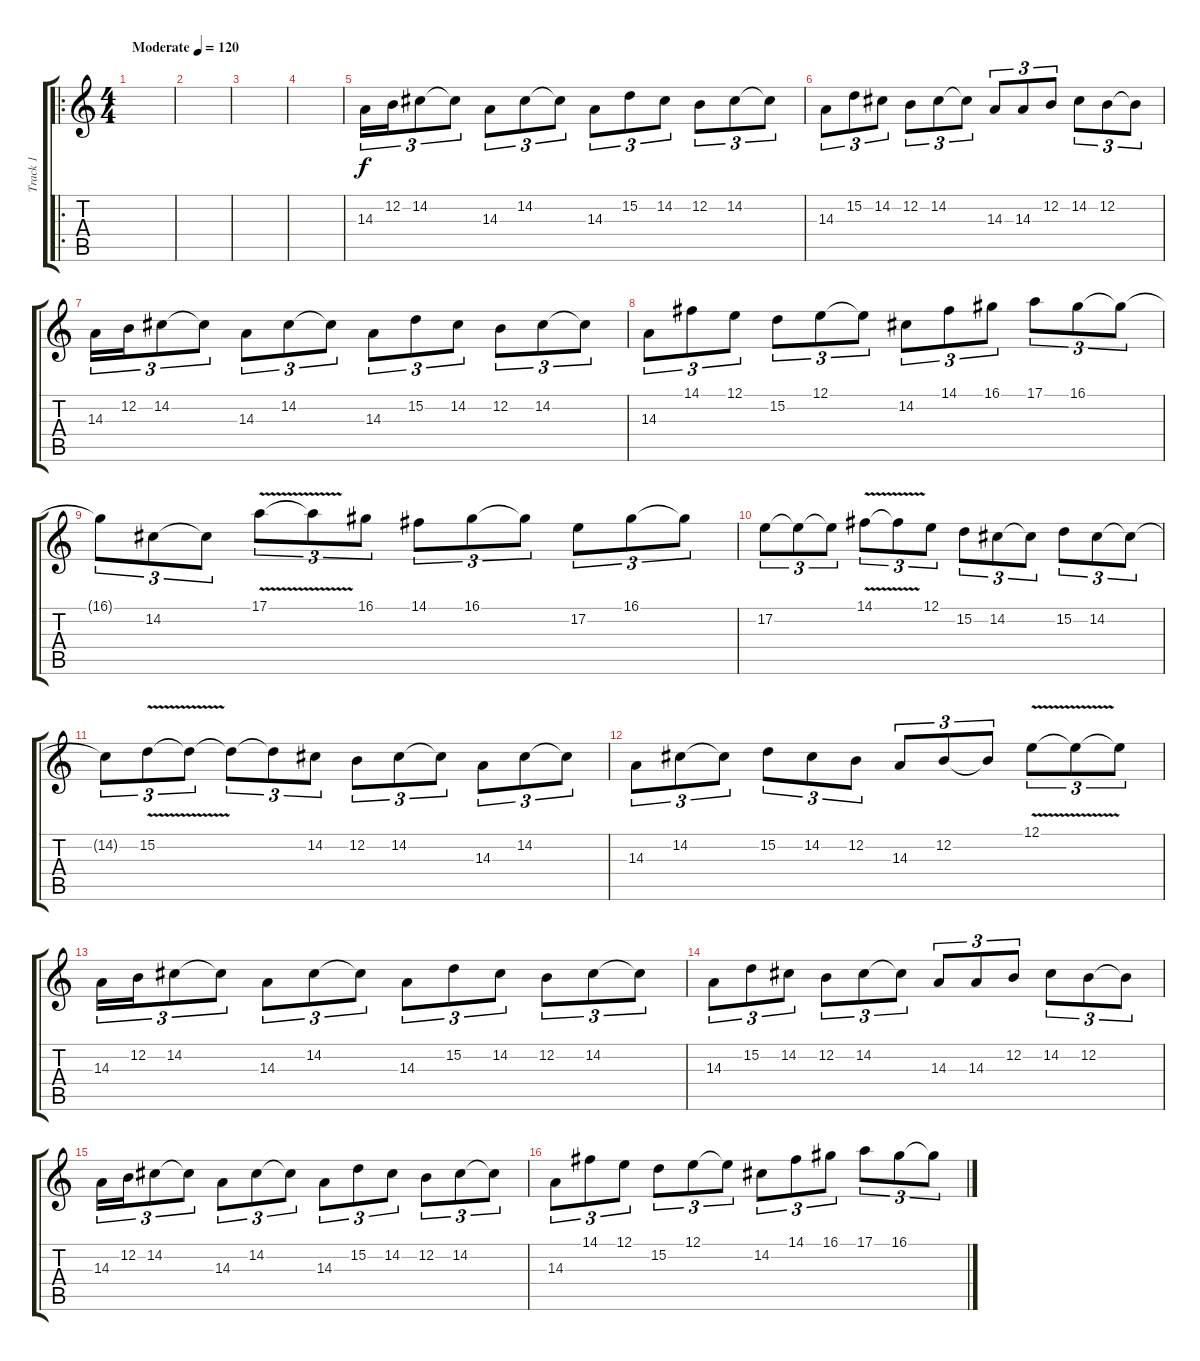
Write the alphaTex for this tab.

\track ("Track 1" "Track 1") {instrument lead5charang}
\staff {score tabs}
\tuning (E4 B3 G3 D3 A2 E2) {hide}
\ro
\ts (4 4)
\tempo (120 "Moderate")
\clef g2
\ks c
|
|
|
|
14.3.16{tu (3 2)} 12.2.16{tu (3 2)} 14.2.8{tu (3 2)} 14.2{t}.8{tu (3 2)} 14.3.8{tu (3 2)} 14.2.8{tu (3 2)} 14.2{t}.8{tu (3 2)} 14.3.8{tu (3 2)} 15.2.8{tu (3 2)} 14.2.8{tu (3 2)} 12.2.8{tu (3 2)} 14.2.8{tu (3 2)} 14.2{t}.8{tu (3 2)} |
14.3.8{tu (3 2)} 15.2.8{tu (3 2)} 14.2.8{tu (3 2)} 12.2.8{tu (3 2)} 14.2.8{tu (3 2)} 14.2{t}.8{tu (3 2)} 14.3.8{tu (3 2)} 14.3.8{tu (3 2)} 12.2.8{tu (3 2)} 14.2.8{tu (3 2)} 12.2.8{tu (3 2)} 12.2{t}.8{tu (3 2)} |
14.3.16{tu (3 2)} 12.2.16{tu (3 2)} 14.2.8{tu (3 2)} 14.2{t}.8{tu (3 2)} 14.3.8{tu (3 2)} 14.2.8{tu (3 2)} 14.2{t}.8{tu (3 2)} 14.3.8{tu (3 2)} 15.2.8{tu (3 2)} 14.2.8{tu (3 2)} 12.2.8{tu (3 2)} 14.2.8{tu (3 2)} 14.2{t}.8{tu (3 2)} |
14.3.8{tu (3 2)} 14.1.8{tu (3 2)} 12.1.8{tu (3 2)} 15.2.8{tu (3 2)} 12.1.8{tu (3 2)} 12.1{t}.8{tu (3 2)} 14.2.8{tu (3 2)} 14.1.8{tu (3 2)} 16.1.8{tu (3 2)} 17.1.8{tu (3 2)} 16.1.8{tu (3 2)} 16.1{t}.8{tu (3 2)} |
16.1{t}.8{tu (3 2)} 14.2.8{tu (3 2)} 14.2{t}.8{tu (3 2)} 17.1{v}.8{tu (3 2)} 17.1{t}.8{tu (3 2)} 16.1.8{tu (3 2)} 14.1.8{tu (3 2)} 16.1.8{tu (3 2)} 16.1{t}.8{tu (3 2)} 17.2.8{tu (3 2)} 16.1.8{tu (3 2)} 16.1{t}.8{tu (3 2)} |
17.2.8{tu (3 2)} 17.2{t}.8{tu (3 2)} 17.2{t}.8{tu (3 2)} 14.1{v}.8{tu (3 2)} 14.1{t}.8{tu (3 2)} 12.1.8{tu (3 2)} 15.2.8{tu (3 2)} 14.2.8{tu (3 2)} 14.2{t}.8{tu (3 2)} 15.2.8{tu (3 2)} 14.2.8{tu (3 2)} 14.2{t}.8{tu (3 2)} |
14.2{t}.8{tu (3 2)} 15.2{v}.8{tu (3 2)} 15.2{t}.8{tu (3 2)} 15.2{t}.8{tu (3 2)} 15.2{t}.8{tu (3 2)} 14.2.8{tu (3 2)} 12.2.8{tu (3 2)} 14.2.8{tu (3 2)} 14.2{t}.8{tu (3 2)} 14.3.8{tu (3 2)} 14.2.8{tu (3 2)} 14.2{t}.8{tu (3 2)} |
14.3.8{tu (3 2)} 14.2.8{tu (3 2)} 14.2{t}.8{tu (3 2)} 15.2.8{tu (3 2)} 14.2.8{tu (3 2)} 12.2.8{tu (3 2)} 14.3.8{tu (3 2)} 12.2.8{tu (3 2)} 12.2{t}.8{tu (3 2)} 12.1{v}.8{tu (3 2)} 12.1{t}.8{tu (3 2)} 12.1{t}.8{tu (3 2)} |
14.3.16{tu (3 2)} 12.2.16{tu (3 2)} 14.2.8{tu (3 2)} 14.2{t}.8{tu (3 2)} 14.3.8{tu (3 2)} 14.2.8{tu (3 2)} 14.2{t}.8{tu (3 2)} 14.3.8{tu (3 2)} 15.2.8{tu (3 2)} 14.2.8{tu (3 2)} 12.2.8{tu (3 2)} 14.2.8{tu (3 2)} 14.2{t}.8{tu (3 2)} |
14.3.8{tu (3 2)} 15.2.8{tu (3 2)} 14.2.8{tu (3 2)} 12.2.8{tu (3 2)} 14.2.8{tu (3 2)} 14.2{t}.8{tu (3 2)} 14.3.8{tu (3 2)} 14.3.8{tu (3 2)} 12.2.8{tu (3 2)} 14.2.8{tu (3 2)} 12.2.8{tu (3 2)} 12.2{t}.8{tu (3 2)} |
14.3.16{tu (3 2)} 12.2.16{tu (3 2)} 14.2.8{tu (3 2)} 14.2{t}.8{tu (3 2)} 14.3.8{tu (3 2)} 14.2.8{tu (3 2)} 14.2{t}.8{tu (3 2)} 14.3.8{tu (3 2)} 15.2.8{tu (3 2)} 14.2.8{tu (3 2)} 12.2.8{tu (3 2)} 14.2.8{tu (3 2)} 14.2{t}.8{tu (3 2)} |
14.3.8{tu (3 2)} 14.1.8{tu (3 2)} 12.1.8{tu (3 2)} 15.2.8{tu (3 2)} 12.1.8{tu (3 2)} 12.1{t}.8{tu (3 2)} 14.2.8{tu (3 2)} 14.1.8{tu (3 2)} 16.1.8{tu (3 2)} 17.1.8{tu (3 2)} 16.1.8{tu (3 2)} 16.1{t}.8{tu (3 2)}
